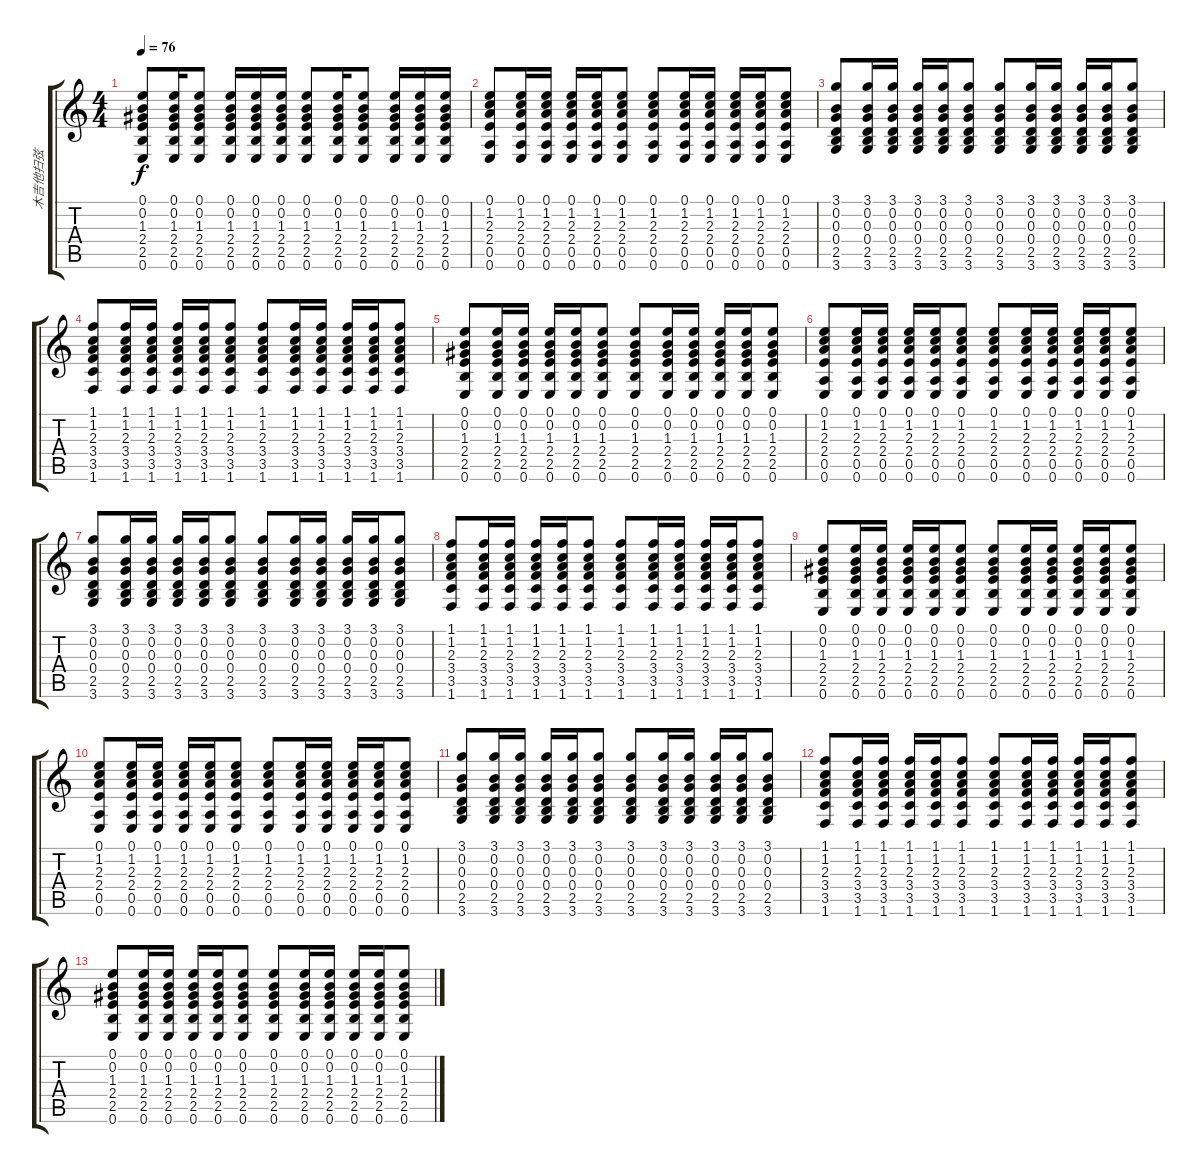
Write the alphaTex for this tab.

\track ("木吉他扫弦" "木吉他扫弦") {instrument acousticguitarsteel}
\staff {score tabs}
\tuning (E4 B3 G3 D3 A2 E2) {hide}
\ts (4 4)
\tempo 76
\clef g2
\ks c
(0.1 0.2 1.3 2.4 2.5 0.6).8{dy f} (0.1 0.2 1.3 2.4 2.5 0.6).16 (0.1 0.2 1.3 2.4 2.5 0.6).8 (0.1 0.2 1.3 2.4 2.5 0.6).16 (0.1 0.2 1.3 2.4 2.5 0.6).16 (0.1 0.2 1.3 2.4 2.5 0.6).16 (0.1 0.2 1.3 2.4 2.5 0.6).8 (0.1 0.2 1.3 2.4 2.5 0.6).16 (0.1 0.2 1.3 2.4 2.5 0.6).8 (0.1 0.2 1.3 2.4 2.5 0.6).16 (0.1 0.2 1.3 2.4 2.5 0.6).16 (0.1 0.2 1.3 2.4 2.5 0.6).16 |
(0.1 1.2 2.3 2.4 0.5 0.6).8 (0.1 1.2 2.3 2.4 0.5 0.6).16 (0.1 1.2 2.3 2.4 0.5 0.6).16 (0.1 1.2 2.3 2.4 0.5 0.6).16 (0.1 1.2 2.3 2.4 0.5 0.6).16 (0.1 1.2 2.3 2.4 0.5 0.6).8 (0.1 1.2 2.3 2.4 0.5 0.6).8 (0.1 1.2 2.3 2.4 0.5 0.6).16 (0.1 1.2 2.3 2.4 0.5 0.6).16 (0.1 1.2 2.3 2.4 0.5 0.6).16 (0.1 1.2 2.3 2.4 0.5 0.6).16 (0.1 1.2 2.3 2.4 0.5 0.6).8 |
(3.1 0.2 0.3 0.4 2.5 3.6).8 (3.1 0.2 0.3 0.4 2.5 3.6).16 (3.1 0.2 0.3 0.4 2.5 3.6).16 (3.1 0.2 0.3 0.4 2.5 3.6).16 (3.1 0.2 0.3 0.4 2.5 3.6).16 (3.1 0.2 0.3 0.4 2.5 3.6).8 (3.1 0.2 0.3 0.4 2.5 3.6).8 (3.1 0.2 0.3 0.4 2.5 3.6).16 (3.1 0.2 0.3 0.4 2.5 3.6).16 (3.1 0.2 0.3 0.4 2.5 3.6).16 (3.1 0.2 0.3 0.4 2.5 3.6).16 (3.1 0.2 0.3 0.4 2.5 3.6).8 |
(1.1 1.2 2.3 3.4 3.5 1.6).8 (1.1 1.2 2.3 3.4 3.5 1.6).16 (1.1 1.2 2.3 3.4 3.5 1.6).16 (1.1 1.2 2.3 3.4 3.5 1.6).16 (1.1 1.2 2.3 3.4 3.5 1.6).16 (1.1 1.2 2.3 3.4 3.5 1.6).8 (1.1 1.2 2.3 3.4 3.5 1.6).8 (1.1 1.2 2.3 3.4 3.5 1.6).16 (1.1 1.2 2.3 3.4 3.5 1.6).16 (1.1 1.2 2.3 3.4 3.5 1.6).16 (1.1 1.2 2.3 3.4 3.5 1.6).16 (1.1 1.2 2.3 3.4 3.5 1.6).8 |
(0.1 0.2 1.3 2.4 2.5 0.6).8 (0.1 0.2 1.3 2.4 2.5 0.6).16 (0.1 0.2 1.3 2.4 2.5 0.6).16 (0.1 0.2 1.3 2.4 2.5 0.6).16 (0.1 0.2 1.3 2.4 2.5 0.6).16 (0.1 0.2 1.3 2.4 2.5 0.6).8 (0.1 0.2 1.3 2.4 2.5 0.6).8 (0.1 0.2 1.3 2.4 2.5 0.6).16 (0.1 0.2 1.3 2.4 2.5 0.6).16 (0.1 0.2 1.3 2.4 2.5 0.6).16 (0.1 0.2 1.3 2.4 2.5 0.6).16 (0.1 0.2 1.3 2.4 2.5 0.6).8 |
(0.1 1.2 2.3 2.4 0.5 0.6).8 (0.1 1.2 2.3 2.4 0.5 0.6).16 (0.1 1.2 2.3 2.4 0.5 0.6).16 (0.1 1.2 2.3 2.4 0.5 0.6).16 (0.1 1.2 2.3 2.4 0.5 0.6).16 (0.1 1.2 2.3 2.4 0.5 0.6).8 (0.1 1.2 2.3 2.4 0.5 0.6).8 (0.1 1.2 2.3 2.4 0.5 0.6).16 (0.1 1.2 2.3 2.4 0.5 0.6).16 (0.1 1.2 2.3 2.4 0.5 0.6).16 (0.1 1.2 2.3 2.4 0.5 0.6).16 (0.1 1.2 2.3 2.4 0.5 0.6).8 |
(3.1 0.2 0.3 0.4 2.5 3.6).8 (3.1 0.2 0.3 0.4 2.5 3.6).16 (3.1 0.2 0.3 0.4 2.5 3.6).16 (3.1 0.2 0.3 0.4 2.5 3.6).16 (3.1 0.2 0.3 0.4 2.5 3.6).16 (3.1 0.2 0.3 0.4 2.5 3.6).8 (3.1 0.2 0.3 0.4 2.5 3.6).8 (3.1 0.2 0.3 0.4 2.5 3.6).16 (3.1 0.2 0.3 0.4 2.5 3.6).16 (3.1 0.2 0.3 0.4 2.5 3.6).16 (3.1 0.2 0.3 0.4 2.5 3.6).16 (3.1 0.2 0.3 0.4 2.5 3.6).8 |
(1.1 1.2 2.3 3.4 3.5 1.6).8 (1.1 1.2 2.3 3.4 3.5 1.6).16 (1.1 1.2 2.3 3.4 3.5 1.6).16 (1.1 1.2 2.3 3.4 3.5 1.6).16 (1.1 1.2 2.3 3.4 3.5 1.6).16 (1.1 1.2 2.3 3.4 3.5 1.6).8 (1.1 1.2 2.3 3.4 3.5 1.6).8 (1.1 1.2 2.3 3.4 3.5 1.6).16 (1.1 1.2 2.3 3.4 3.5 1.6).16 (1.1 1.2 2.3 3.4 3.5 1.6).16 (1.1 1.2 2.3 3.4 3.5 1.6).16 (1.1 1.2 2.3 3.4 3.5 1.6).8 |
(0.1 0.2 1.3 2.4 2.5 0.6).8 (0.1 0.2 1.3 2.4 2.5 0.6).16 (0.1 0.2 1.3 2.4 2.5 0.6).16 (0.1 0.2 1.3 2.4 2.5 0.6).16 (0.1 0.2 1.3 2.4 2.5 0.6).16 (0.1 0.2 1.3 2.4 2.5 0.6).8 (0.1 0.2 1.3 2.4 2.5 0.6).8 (0.1 0.2 1.3 2.4 2.5 0.6).16 (0.1 0.2 1.3 2.4 2.5 0.6).16 (0.1 0.2 1.3 2.4 2.5 0.6).16 (0.1 0.2 1.3 2.4 2.5 0.6).16 (0.1 0.2 1.3 2.4 2.5 0.6).8 |
(0.1 1.2 2.3 2.4 0.5 0.6).8 (0.1 1.2 2.3 2.4 0.5 0.6).16 (0.1 1.2 2.3 2.4 0.5 0.6).16 (0.1 1.2 2.3 2.4 0.5 0.6).16 (0.1 1.2 2.3 2.4 0.5 0.6).16 (0.1 1.2 2.3 2.4 0.5 0.6).8 (0.1 1.2 2.3 2.4 0.5 0.6).8 (0.1 1.2 2.3 2.4 0.5 0.6).16 (0.1 1.2 2.3 2.4 0.5 0.6).16 (0.1 1.2 2.3 2.4 0.5 0.6).16 (0.1 1.2 2.3 2.4 0.5 0.6).16 (0.1 1.2 2.3 2.4 0.5 0.6).8 |
(3.1 0.2 0.3 0.4 2.5 3.6).8 (3.1 0.2 0.3 0.4 2.5 3.6).16 (3.1 0.2 0.3 0.4 2.5 3.6).16 (3.1 0.2 0.3 0.4 2.5 3.6).16 (3.1 0.2 0.3 0.4 2.5 3.6).16 (3.1 0.2 0.3 0.4 2.5 3.6).8 (3.1 0.2 0.3 0.4 2.5 3.6).8 (3.1 0.2 0.3 0.4 2.5 3.6).16 (3.1 0.2 0.3 0.4 2.5 3.6).16 (3.1 0.2 0.3 0.4 2.5 3.6).16 (3.1 0.2 0.3 0.4 2.5 3.6).16 (3.1 0.2 0.3 0.4 2.5 3.6).8 |
(1.1 1.2 2.3 3.4 3.5 1.6).8 (1.1 1.2 2.3 3.4 3.5 1.6).16 (1.1 1.2 2.3 3.4 3.5 1.6).16 (1.1 1.2 2.3 3.4 3.5 1.6).16 (1.1 1.2 2.3 3.4 3.5 1.6).16 (1.1 1.2 2.3 3.4 3.5 1.6).8 (1.1 1.2 2.3 3.4 3.5 1.6).8 (1.1 1.2 2.3 3.4 3.5 1.6).16 (1.1 1.2 2.3 3.4 3.5 1.6).16 (1.1 1.2 2.3 3.4 3.5 1.6).16 (1.1 1.2 2.3 3.4 3.5 1.6).16 (1.1 1.2 2.3 3.4 3.5 1.6).8 |
(0.1 0.2 1.3 2.4 2.5 0.6).8 (0.1 0.2 1.3 2.4 2.5 0.6).16 (0.1 0.2 1.3 2.4 2.5 0.6).16 (0.1 0.2 1.3 2.4 2.5 0.6).16 (0.1 0.2 1.3 2.4 2.5 0.6).16 (0.1 0.2 1.3 2.4 2.5 0.6).8 (0.1 0.2 1.3 2.4 2.5 0.6).8 (0.1 0.2 1.3 2.4 2.5 0.6).16 (0.1 0.2 1.3 2.4 2.5 0.6).16 (0.1 0.2 1.3 2.4 2.5 0.6).16 (0.1 0.2 1.3 2.4 2.5 0.6).16 (0.1 0.2 1.3 2.4 2.5 0.6).8
